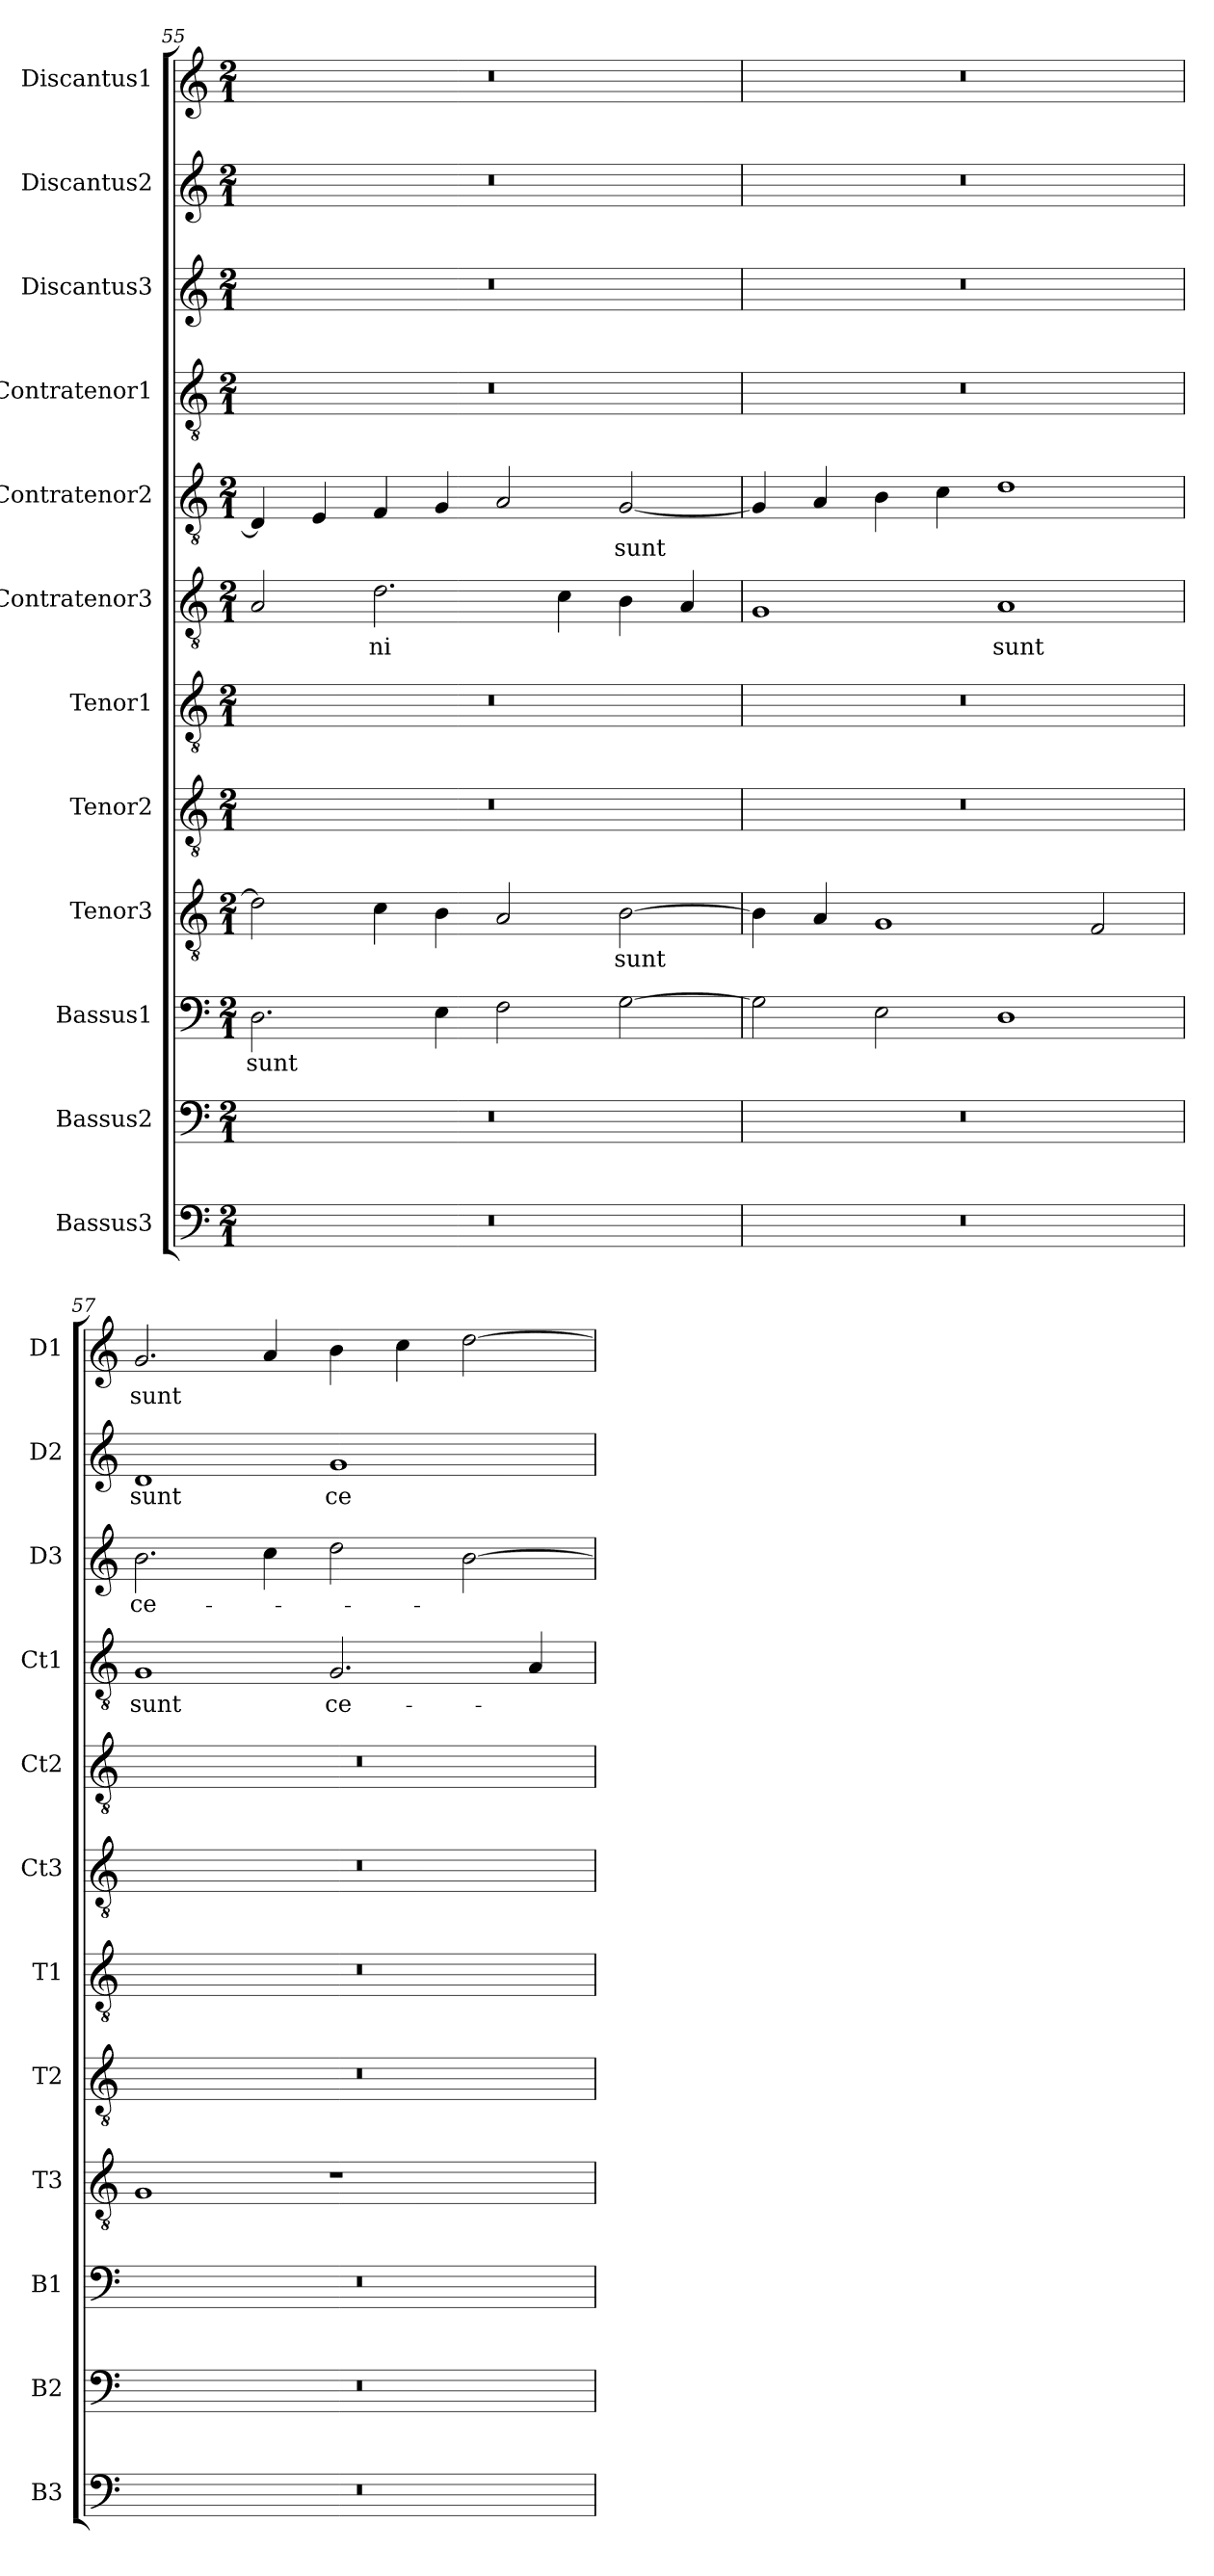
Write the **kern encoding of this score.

**kern	**kern	**kern	**text	**kern	**text	**kern	**kern	**kern	**text	**kern	**text	**kern	**text	**kern	**text	**kern	**text	**kern	**text
*part12	*part11	*part10	*part10	*part9	*part9	*part8	*part7	*part6	*part6	*part5	*part5	*part4	*part4	*part3	*part3	*part2	*part2	*part1	*part1
*staff12	*staff11	*staff10	*staff10	*staff9	*staff9	*staff8	*staff7	*staff6	*staff6	*staff5	*staff5	*staff4	*staff4	*staff3	*staff3	*staff2	*staff2	*staff1	*staff1
*I"Bassus3	*I"Bassus2	*I"Bassus1	*	*I"Tenor3	*	*I"Tenor2	*I"Tenor1	*I"Contratenor3	*	*I"Contratenor2	*	*I"Contratenor1	*	*I"Discantus3	*	*I"Discantus2	*	*I"Discantus1	*
*I'B3	*I'B2	*I'B1	*	*I'T3	*	*I'T2	*I'T1	*I'Ct3	*	*I'Ct2	*	*I'Ct1	*	*I'D3	*	*I'D2	*	*I'D1	*
*clefF4	*clefF4	*clefF4	*	*clefGv2	*	*clefGv2	*clefGv2	*clefGv2	*	*clefGv2	*	*clefGv2	*	*clefG2	*	*clefG2	*	*clefG2	*
*k[]	*k[]	*k[]	*	*k[]	*	*k[]	*k[]	*k[]	*	*k[]	*	*k[]	*	*k[]	*	*k[]	*	*k[]	*
*M2/1	*M2/1	*M2/1	*	*M2/1	*	*M2/1	*M2/1	*M2/1	*	*M2/1	*	*M2/1	*	*M2/1	*	*M2/1	*	*M2/1	*
=55	=55	=55	=55	=55	=55	=55	=55	=55	=55	=55	=55	=55	=55	=55	=55	=55	=55	=55	=55
0r	0r	2.D\	sunt	2d\]	.	0r	0r	2A/	.	4D/]	.	0r	.	0r	.	0r	.	0r	.
.	.	.	.	.	.	.	.	.	.	4E/	.	.	.	.	.	.	.	.	.
.	.	.	.	4c\	.	.	.	2.d\	-ni	4F/	.	.	.	.	.	.	.	.	.
.	.	4E\	.	4B\	.	.	.	.	.	4G/	.	.	.	.	.	.	.	.	.
.	.	2F\	.	2A/	.	.	.	.	.	2A/	.	.	.	.	.	.	.	.	.
.	.	.	.	.	.	.	.	4c\	.	.	.	.	.	.	.	.	.	.	.
.	.	[2G\	.	[2B\	sunt	.	.	4B\	.	[2G/	sunt	.	.	.	.	.	.	.	.
.	.	.	.	.	.	.	.	4A/	.	.	.	.	.	.	.	.	.	.	.
=56	=56	=56	=56	=56	=56	=56	=56	=56	=56	=56	=56	=56	=56	=56	=56	=56	=56	=56	=56
0r	0r	2G\]	.	4B\]	.	0r	0r	1G/	.	4G/]	.	0r	.	0r	.	0r	.	0r	.
.	.	.	.	4A/	.	.	.	.	.	4A/	.	.	.	.	.	.	.	.	.
.	.	2E\	.	1G/	.	.	.	.	.	4B\	.	.	.	.	.	.	.	.	.
.	.	.	.	.	.	.	.	.	.	4c\	.	.	.	.	.	.	.	.	.
.	.	1D\	.	.	.	.	.	1A/	sunt	1d\	.	.	.	.	.	.	.	.	.
.	.	.	.	2F/	.	.	.	.	.	.	.	.	.	.	.	.	.	.	.
=57	=57	=57	=57	=57	=57	=57	=57	=57	=57	=57	=57	=57	=57	=57	=57	=57	=57	=57	=57
0r	0r	0r	.	1G/	.	0r	0r	0r	.	0r	.	1G/	sunt	2.b\	ce-	1d/	sunt	2.g/	sunt
.	.	.	.	.	.	.	.	.	.	.	.	.	.	4cc\	.	.	.	4a/	.
.	.	.	.	1r	.	.	.	.	.	.	.	2.G/	ce-	2dd\	.	1g/	ce-	4b\	.
.	.	.	.	.	.	.	.	.	.	.	.	.	.	.	.	.	.	4cc\	.
.	.	.	.	.	.	.	.	.	.	.	.	.	.	[2b\	.	.	.	[2dd\	.
.	.	.	.	.	.	.	.	.	.	.	.	4A/	.	.	.	.	.	.	.
=	=	=	=	=	=	=	=	=	=	=	=	=	=	=	=	=	=	=	=
*-	*-	*-	*-	*-	*-	*-	*-	*-	*-	*-	*-	*-	*-	*-	*-	*-	*-	*-	*-
